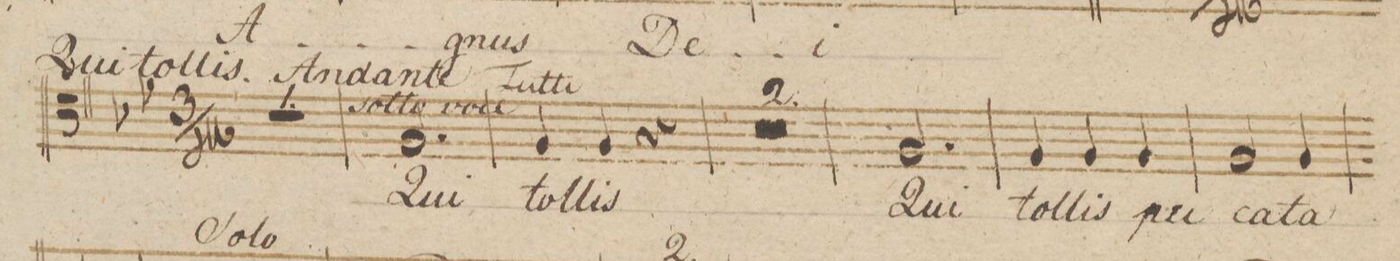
**kern	**text	**dynam
*I"Tenore.	*	*
*clefC4	*	*
*k[b-e-]	*	*
*met(c)	*	*
*M3/4	*	*
2.r	.	.
=74	=74	=74
2.F/	-Qui	.
=75	=75	=75
4F/	tol-	.
4F/	-lis	.
4r	.	.
=76	=76	=76
1.r	.	.
=77	=77	=77
=78	=78	=78
2.F/	Qui	.
=79	=79	=79
4F/	tol-	.
4F/	-lis	.
4F/	pec-	.
=80	=80	=80
2F/	-ca-	.
4F/	-ta	.
=81	=81	=81
*-	*-	*-
